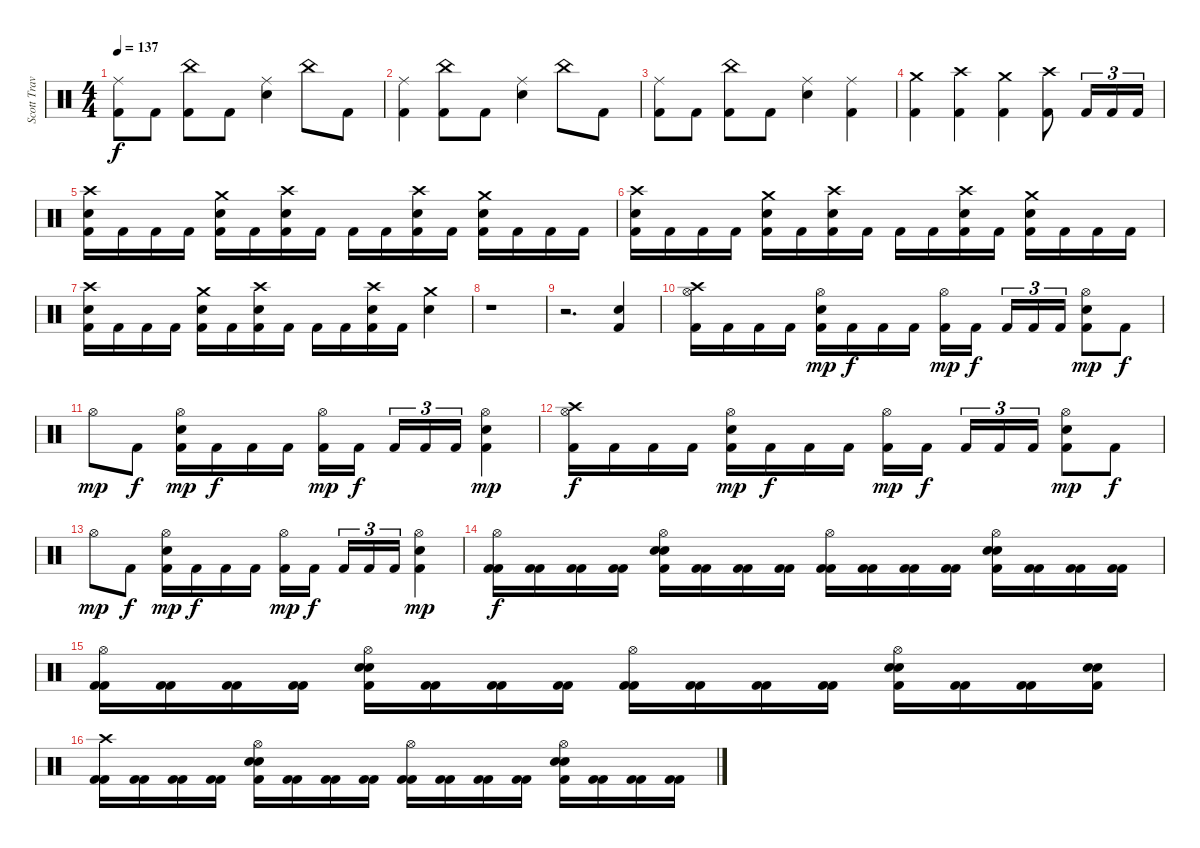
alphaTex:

\track ("Scott Travis" "Scott Trav") {instrument percussion}
\staff {score}
\articulation defaults
\ts (4 4)
\tempo 137
\clef neutral
\ks c
("Ride (middle)" "Kick (hit) 2").8{dy f} "Kick (hit) 2".8 ("China (hit)" "Kick (hit) 2").8 "Kick (hit) 2".8 ("Ride (middle)" "Snare (hit) 2").4 "China (hit)".8 "Kick (hit) 2".8 |
("Ride (middle)" "Kick (hit) 2").4 ("China (hit)" "Kick (hit) 2").8 "Kick (hit) 2".8 ("Ride (middle)" "Snare (hit) 2").4 "China (hit)".8 "Kick (hit) 2".8 |
("Ride (middle)" "Kick (hit) 2").8 "Kick (hit) 2".8 ("China (hit)" "Kick (hit) 2").8 "Kick (hit) 2".8 ("Ride (middle)" "Snare (hit) 2").4 ("Ride (middle)" "Kick (hit) 2").4 |
("Crash medium (hit)" "Kick (hit) 2").4 ("Crash high (hit)" "Kick (hit) 2").4 ("Crash medium (hit)" "Kick (hit) 2").4 ("Crash high (hit)" "Kick (hit) 2").8 "Kick (hit) 2".16{tu (3 2)} "Kick (hit) 2".16{tu (3 2)} "Kick (hit) 2".16{tu (3 2)} |
("Crash high (hit)" "Snare (hit) 2" "Kick (hit) 2").16 "Kick (hit) 2".16 "Kick (hit) 2".16 "Kick (hit) 2".16 ("Crash medium (hit)" "Snare (hit) 2" "Kick (hit) 2").16 "Kick (hit) 2".16 ("Crash high (hit)" "Snare (hit) 2" "Kick (hit) 2").16 "Kick (hit) 2".16 "Kick (hit) 2".16 "Kick (hit) 2".16 ("Crash high (hit)" "Snare (hit) 2" "Kick (hit) 2").16 "Kick (hit) 2".16 ("Crash medium (hit)" "Snare (hit) 2" "Kick (hit) 2").16 "Kick (hit) 2".16 "Kick (hit) 2".16 "Kick (hit) 2".16 |
("Crash high (hit)" "Snare (hit) 2" "Kick (hit) 2").16 "Kick (hit) 2".16 "Kick (hit) 2".16 "Kick (hit) 2".16 ("Crash medium (hit)" "Snare (hit) 2" "Kick (hit) 2").16 "Kick (hit) 2".16 ("Crash high (hit)" "Snare (hit) 2" "Kick (hit) 2").16 "Kick (hit) 2".16 "Kick (hit) 2".16 "Kick (hit) 2".16 ("Crash high (hit)" "Snare (hit) 2" "Kick (hit) 2").16 "Kick (hit) 2".16 ("Crash medium (hit)" "Snare (hit) 2" "Kick (hit) 2").16 "Kick (hit) 2".16 "Kick (hit) 2".16 "Kick (hit) 2".16 |
("Crash high (hit)" "Snare (hit) 2" "Kick (hit) 2").16 "Kick (hit) 2".16 "Kick (hit) 2".16 "Kick (hit) 2".16 ("Crash medium (hit)" "Snare (hit) 2" "Kick (hit) 2").16 "Kick (hit) 2".16 ("Crash high (hit)" "Snare (hit) 2" "Kick (hit) 2").16 "Kick (hit) 2".16 "Kick (hit) 2".16 "Kick (hit) 2".16 ("Crash high (hit)" "Snare (hit) 2" "Kick (hit) 2").16 "Kick (hit) 2".16 ("Crash medium (hit)" "Snare (hit) 2").4 |
r.1 |
r.2{d} ("Snare (hit) 2" "Kick (hit) 2").4 |
("Hi-Hat (open)" "Crash high (hit)" "Kick (hit) 2").16 "Kick (hit) 2".16 "Kick (hit) 2".16 "Kick (hit) 2".16 ("Hi-Hat (open)" "Snare (hit) 2" "Kick (hit) 2").16{dy mp} "Kick (hit) 2".16{dy f} "Kick (hit) 2".16 "Kick (hit) 2".16 ("Hi-Hat (open)" "Kick (hit) 2").16{dy mp} "Kick (hit) 2".16{dy f} "Kick (hit) 2".16{tu (3 2)} "Kick (hit) 2".16{tu (3 2)} "Kick (hit) 2".16{tu (3 2)} ("Hi-Hat (open)" "Snare (hit) 2" "Kick (hit) 2").8{dy mp} "Kick (hit) 2".8{dy f} |
"Hi-Hat (open)".8{dy mp} "Kick (hit) 2".8{dy f} ("Hi-Hat (open)" "Snare (hit) 2" "Kick (hit) 2").16{dy mp} "Kick (hit) 2".16{dy f} "Kick (hit) 2".16 "Kick (hit) 2".16 ("Hi-Hat (open)" "Kick (hit) 2").16{dy mp} "Kick (hit) 2".16{dy f} "Kick (hit) 2".16{tu (3 2)} "Kick (hit) 2".16{tu (3 2)} "Kick (hit) 2".16{tu (3 2)} ("Hi-Hat (open)" "Snare (hit) 2" "Kick (hit) 2").4{dy mp} |
("Hi-Hat (open)" "Crash high (hit)" "Kick (hit) 2").16{dy f} "Kick (hit) 2".16 "Kick (hit) 2".16 "Kick (hit) 2".16 ("Hi-Hat (open)" "Snare (hit) 2" "Kick (hit) 2").16{dy mp} "Kick (hit) 2".16{dy f} "Kick (hit) 2".16 "Kick (hit) 2".16 ("Hi-Hat (open)" "Kick (hit) 2").16{dy mp} "Kick (hit) 2".16{dy f} "Kick (hit) 2".16{tu (3 2)} "Kick (hit) 2".16{tu (3 2)} "Kick (hit) 2".16{tu (3 2)} ("Hi-Hat (open)" "Snare (hit) 2" "Kick (hit) 2").8{dy mp} "Kick (hit) 2".8{dy f} |
"Hi-Hat (open)".8{dy mp} "Kick (hit) 2".8{dy f} ("Hi-Hat (open)" "Snare (hit) 2" "Kick (hit) 2").16{dy mp} "Kick (hit) 2".16{dy f} "Kick (hit) 2".16 "Kick (hit) 2".16 ("Hi-Hat (open)" "Kick (hit) 2").16{dy mp} "Kick (hit) 2".16{dy f} "Kick (hit) 2".16{tu (3 2)} "Kick (hit) 2".16{tu (3 2)} "Kick (hit) 2".16{tu (3 2)} ("Hi-Hat (open)" "Snare (hit) 2" "Kick (hit) 2").4{dy mp} |
("Hi-Hat (open)" "Kick (hit) 2" "Kick (hit) 2").16{dy f} ("Kick (hit) 2" "Kick (hit) 2").16 ("Kick (hit) 2" "Kick (hit) 2").16 ("Kick (hit) 2" "Kick (hit) 2").16 ("Hi-Hat (open)" "Snare (hit) 2" "Snare (hit) 2" "Kick (hit) 2").16 ("Kick (hit) 2" "Kick (hit) 2").16 ("Kick (hit) 2" "Kick (hit) 2").16 ("Kick (hit) 2" "Kick (hit) 2").16 ("Hi-Hat (open)" "Kick (hit) 2" "Kick (hit) 2").16 ("Kick (hit) 2" "Kick (hit) 2").16 ("Kick (hit) 2" "Kick (hit) 2").16 ("Kick (hit) 2" "Kick (hit) 2").16 ("Hi-Hat (open)" "Snare (hit) 2" "Snare (hit) 2" "Kick (hit) 2").16 ("Kick (hit) 2" "Kick (hit) 2").16 ("Kick (hit) 2" "Kick (hit) 2").16 ("Kick (hit) 2" "Kick (hit) 2").16 |
("Hi-Hat (open)" "Kick (hit) 2" "Kick (hit) 2").16 ("Kick (hit) 2" "Kick (hit) 2").16 ("Kick (hit) 2" "Kick (hit) 2").16 ("Kick (hit) 2" "Kick (hit) 2").16 ("Hi-Hat (open)" "Snare (hit) 2" "Snare (hit) 2" "Kick (hit) 2").16 ("Kick (hit) 2" "Kick (hit) 2").16 ("Kick (hit) 2" "Kick (hit) 2").16 ("Kick (hit) 2" "Kick (hit) 2").16 ("Hi-Hat (open)" "Kick (hit) 2" "Kick (hit) 2").16 ("Kick (hit) 2" "Kick (hit) 2").16 ("Kick (hit) 2" "Kick (hit) 2").16 ("Kick (hit) 2" "Kick (hit) 2").16 ("Hi-Hat (open)" "Snare (hit) 2" "Snare (hit) 2" "Kick (hit) 2").16 ("Kick (hit) 2" "Kick (hit) 2").16 ("Kick (hit) 2" "Kick (hit) 2").16 ("Snare (hit) 2" "Snare (hit) 2" "Kick (hit) 2").16 |
("Crash high (hit)" "Kick (hit) 2" "Kick (hit) 2").16 ("Kick (hit) 2" "Kick (hit) 2").16 ("Kick (hit) 2" "Kick (hit) 2").16 ("Kick (hit) 2" "Kick (hit) 2").16 ("Hi-Hat (open)" "Snare (hit) 2" "Snare (hit) 2" "Kick (hit) 2").16 ("Kick (hit) 2" "Kick (hit) 2").16 ("Kick (hit) 2" "Kick (hit) 2").16 ("Kick (hit) 2" "Kick (hit) 2").16 ("Hi-Hat (open)" "Kick (hit) 2" "Kick (hit) 2").16 ("Kick (hit) 2" "Kick (hit) 2").16 ("Kick (hit) 2" "Kick (hit) 2").16 ("Kick (hit) 2" "Kick (hit) 2").16 ("Hi-Hat (open)" "Snare (hit) 2" "Snare (hit) 2" "Kick (hit) 2").16 ("Kick (hit) 2" "Kick (hit) 2").16 ("Kick (hit) 2" "Kick (hit) 2").16 ("Kick (hit) 2" "Kick (hit) 2").16
